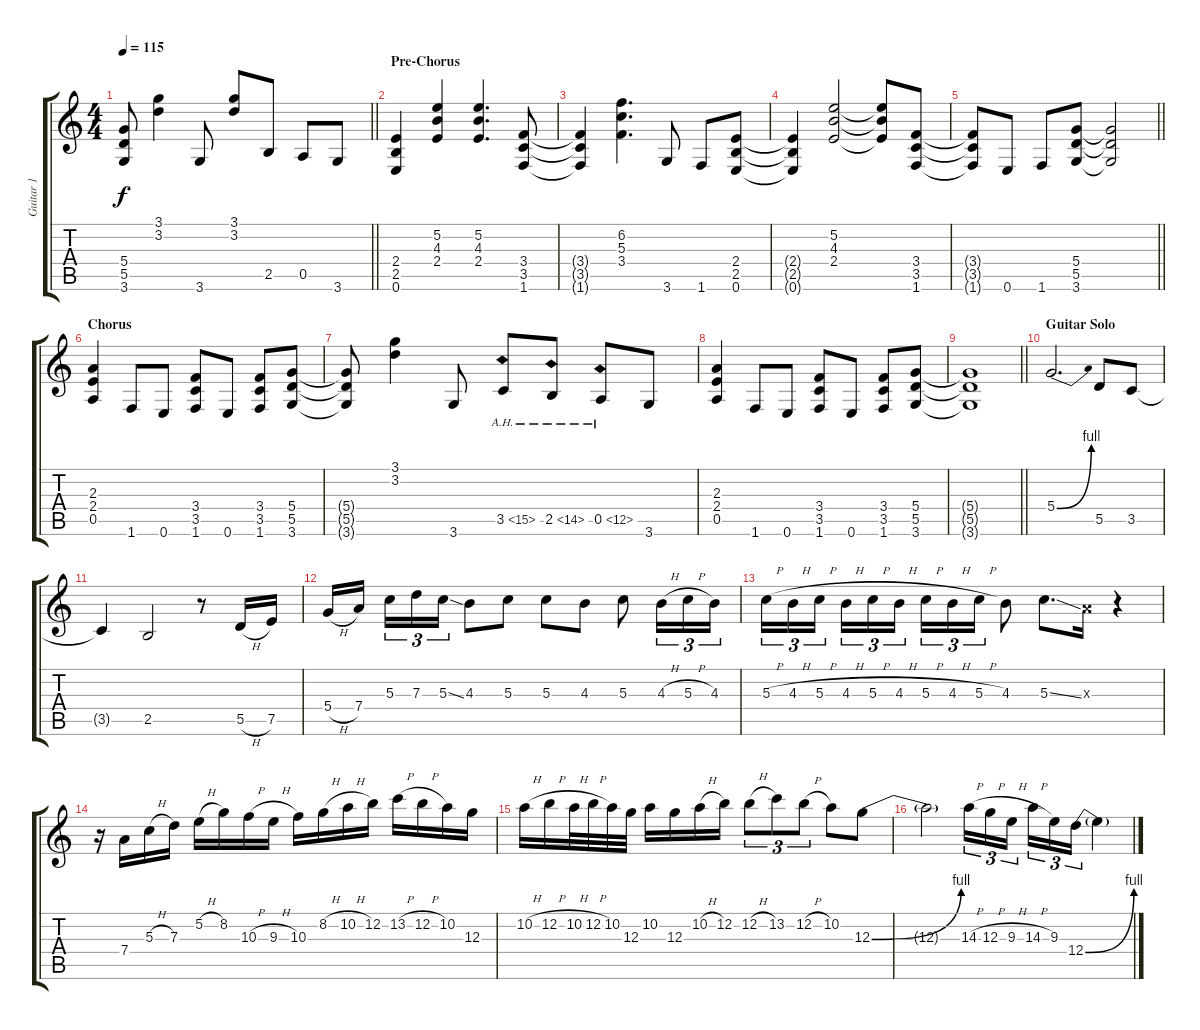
\track ("Guitar 1" "Guitar 1") {instrument distortionguitar}
\staff {score tabs}
\tuning (E4 B3 G3 D3 A2 E2) {hide}
\ts (4 4)
\tempo 115
\clef g2
\barLineRight lightlight
\ks c
(5.4{t} 5.5{t} 3.6{t}).8{dy f} (3.1 3.2).4 3.6.8 (3.1 3.2).8 2.5.8 0.5.8 3.6.8 |
\section ("" "Pre-Chorus")
(2.4 2.5 0.6).4 (5.2 4.3 2.4).4 (5.2 4.3 2.4).4{d} (3.4 3.5 1.6).8 |
(3.4{t} 3.5{t} 1.6{t}).4 (6.2 5.3 3.4).4{d} 3.6.8 1.6.8 (2.4 2.5 0.6).8 |
(2.4{t} 2.5{t} 0.6{t}).4 (5.2 4.3 2.4).2 (5.2{t} 4.3{t} 2.4{t}).8 (3.4 3.5 1.6).8 |
\barLineRight lightlight
(3.4{t} 3.5{t} 1.6{t}).8 0.6.8 1.6.8 (5.4 5.5 3.6).8 (5.4{t} 5.5{t} 3.6{t}).2 |
\section ("" "Chorus")
(2.3 2.4 0.5).4 1.6.8 0.6.8 (3.4 3.5 1.6).8 0.6.8 (3.4 3.5 1.6).8 (5.4 5.5 3.6).8 |
(5.4{t} 5.5{t} 3.6{t}).8 (3.1 3.2).4 3.6.8 3.5{ah 12}.8 2.5{ah 12}.8 0.5{ah 12}.8 3.6.8 |
(2.3 2.4 0.5).4 1.6.8 0.6.8 (3.4 3.5 1.6).8 0.6.8 (3.4 3.5 1.6).8 (5.4 5.5 3.6).8 |
\barLineRight lightlight
(5.4{t} 5.5{t} 3.6{t}).1 |
\section ("" "Guitar Solo")
5.4{be (bend 0 0 60 4)}.2{d} 5.5.8 3.5.8 |
3.5{t}.4 2.5.2 r.8 5.5{h}.16 7.5.16 |
5.4{h}.16 7.4.16{beam splitsecondary} 5.3.16{tu (3 2)} 7.3.16{tu (3 2)} 5.3{ss}.16{tu (3 2)} 4.3.8 5.3.8 5.3.8 4.3.8 5.3.8 4.3{h}.16{tu (3 2)} 5.3{h}.16{tu (3 2)} 4.3.16{tu (3 2)} |
5.3{h}.16{tu (3 2)} 4.3{h}.16{tu (3 2)} 5.3{h}.16{tu (3 2) beam splitsecondary} 4.3{h}.16{tu (3 2)} 5.3{h}.16{tu (3 2)} 4.3{h}.16{tu (3 2)} 5.3{h}.16{tu (3 2)} 4.3{h}.16{tu (3 2)} 5.3{h}.16{tu (3 2)} 4.3.8 5.3{ss}.8{d} 2.3{x}.16 r.4 |
r.16 7.4.16 5.3{h}.16 7.3.16 5.2{h}.16 8.2.16 10.3{h}.16 9.3{h}.16 10.3.16 8.2{h}.16 10.2{h}.16 12.2.16 13.2{h}.16 12.2{h}.16 10.2.16 12.3.16 |
10.2{h}.16 12.2{h}.16 10.2{h}.32 12.2{h}.32 10.2.32 12.3.32 10.2.16 12.3.16 10.2{h}.16 12.2.16 12.2{h}.8{tu (3 2)} 13.2.8{tu (3 2)} 12.2{h}.8{tu (3 2)} 10.2.8 12.3{be (bend 0 0 60 4)}.8 |
12.3{t}.2 14.3{h}.16{tu (3 2)} 12.3{h}.16{tu (3 2)} 9.3{h}.16{tu (3 2) beam splitsecondary} 14.3{h}.16{tu (3 2)} 9.3.16{tu (3 2)} 12.4{be (bend 0 0 60 4)}.16{tu (3 2)} 12.4{t}.4
